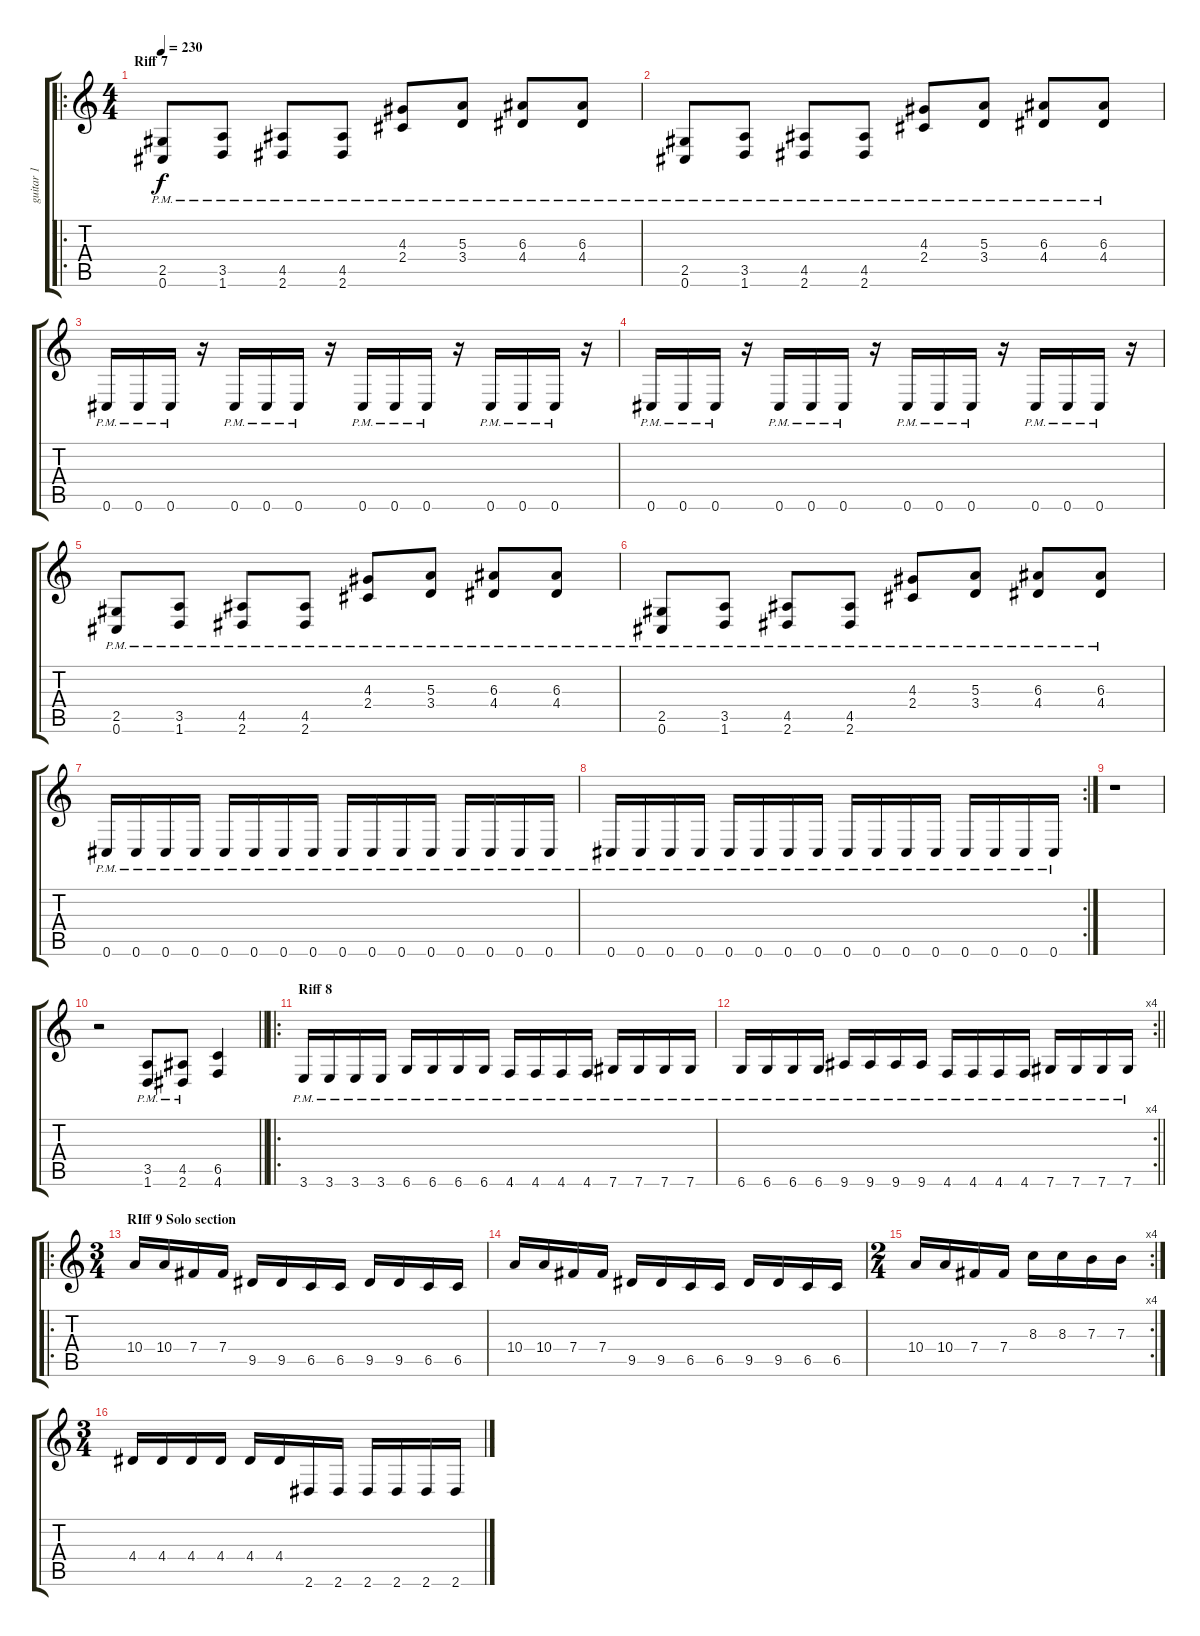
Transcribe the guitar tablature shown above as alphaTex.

\track ("guitar 1" "guitar 1") {instrument distortionguitar}
\staff {score tabs}
\tuning (Db4 Ab3 E3 B2 Gb2 Db2) {hide}
\ro
\ts (4 4)
\section ("" "Riff 7")
\tempo 230
\clef g2
\ks c
(2.5{pm} 0.6{pm}).8{dy f} (3.5{pm} 1.6{pm}).8 (4.5{pm} 2.6{pm}).8 (4.5{pm} 2.6{pm}).8 (4.3{pm} 2.4{pm}).8 (5.3{pm} 3.4{pm}).8 (6.3{pm} 4.4{pm}).8 (6.3{pm} 4.4{pm}).8 |
(2.5{pm} 0.6{pm}).8 (3.5{pm} 1.6{pm}).8 (4.5{pm} 2.6{pm}).8 (4.5{pm} 2.6{pm}).8 (4.3{pm} 2.4{pm}).8 (5.3{pm} 3.4{pm}).8 (6.3{pm} 4.4{pm}).8 (6.3{pm} 4.4{pm}).8 |
0.6{pm}.16 0.6{pm}.16 0.6{pm}.16 r.16 0.6{pm}.16 0.6{pm}.16 0.6{pm}.16 r.16 0.6{pm}.16 0.6{pm}.16 0.6{pm}.16 r.16 0.6{pm}.16 0.6{pm}.16 0.6{pm}.16 r.16 |
0.6{pm}.16 0.6{pm}.16 0.6{pm}.16 r.16 0.6{pm}.16 0.6{pm}.16 0.6{pm}.16 r.16 0.6{pm}.16 0.6{pm}.16 0.6{pm}.16 r.16 0.6{pm}.16 0.6{pm}.16 0.6{pm}.16 r.16 |
(2.5{pm} 0.6{pm}).8 (3.5{pm} 1.6{pm}).8 (4.5{pm} 2.6{pm}).8 (4.5{pm} 2.6{pm}).8 (4.3{pm} 2.4{pm}).8 (5.3{pm} 3.4{pm}).8 (6.3{pm} 4.4{pm}).8 (6.3{pm} 4.4{pm}).8 |
(2.5{pm} 0.6{pm}).8 (3.5{pm} 1.6{pm}).8 (4.5{pm} 2.6{pm}).8 (4.5{pm} 2.6{pm}).8 (4.3{pm} 2.4{pm}).8 (5.3{pm} 3.4{pm}).8 (6.3{pm} 4.4{pm}).8 (6.3{pm} 4.4{pm}).8 |
0.6{pm}.16 0.6{pm}.16 0.6{pm}.16 0.6{pm}.16 0.6{pm}.16 0.6{pm}.16 0.6{pm}.16 0.6{pm}.16 0.6{pm}.16 0.6{pm}.16 0.6{pm}.16 0.6{pm}.16 0.6{pm}.16 0.6{pm}.16 0.6{pm}.16 0.6{pm}.16 |
\rc 2
0.6{pm}.16 0.6{pm}.16 0.6{pm}.16 0.6{pm}.16 0.6{pm}.16 0.6{pm}.16 0.6{pm}.16 0.6{pm}.16 0.6{pm}.16 0.6{pm}.16 0.6{pm}.16 0.6{pm}.16 0.6{pm}.16 0.6{pm}.16 0.6{pm}.16 0.6{pm}.16 |
r.1 |
\barLineRight lightlight
r.2 (3.5{pm} 1.6{pm}).8 (4.5{pm} 2.6{pm}).8 (6.5 4.6).4 |
\ro
\section ("" "Riff 8")
3.6{pm}.16 3.6{pm}.16 3.6{pm}.16 3.6{pm}.16 6.6{pm}.16 6.6{pm}.16 6.6{pm}.16 6.6{pm}.16 4.6{pm}.16 4.6{pm}.16 4.6{pm}.16 4.6{pm}.16 7.6{pm}.16 7.6{pm}.16 7.6{pm}.16 7.6{pm}.16 |
\rc 4
\barLineRight lightlight
6.6{pm}.16 6.6{pm}.16 6.6{pm}.16 6.6{pm}.16 9.6{pm}.16 9.6{pm}.16 9.6{pm}.16 9.6{pm}.16 4.6{pm}.16 4.6{pm}.16 4.6{pm}.16 4.6{pm}.16 7.6{pm}.16 7.6{pm}.16 7.6{pm}.16 7.6{pm}.16 |
\ro
\ts (3 4)
\section ("" "RIff 9 Solo section")
10.4.16 10.4.16 7.4.16 7.4.16 9.5.16 9.5.16 6.5.16 6.5.16 9.5.16 9.5.16 6.5.16 6.5.16 |
10.4.16 10.4.16 7.4.16 7.4.16 9.5.16 9.5.16 6.5.16 6.5.16 9.5.16 9.5.16 6.5.16 6.5.16 |
\rc 4
\ts (2 4)
10.4.16 10.4.16 7.4.16 7.4.16 8.3.16 8.3.16 7.3.16 7.3.16 |
\ts (3 4)
4.4.16 4.4.16 4.4.16 4.4.16 4.4.16 4.4.16 2.6.16 2.6.16 2.6.16 2.6.16 2.6.16 2.6.16
